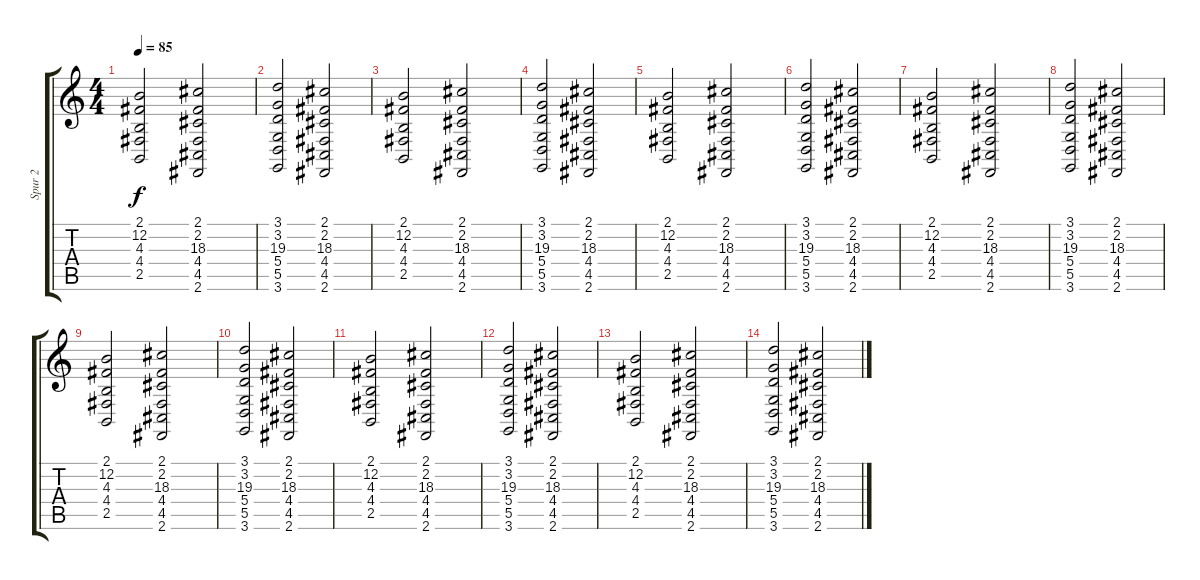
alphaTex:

\track ("Spur 2" "Spur 2") {instrument stringensemble1}
\staff {score tabs}
\tuning (E4 B3 G3 D3 A2 E2) {hide}
\ts (4 4)
\tempo 85
\clef g2
\ks c
(2.1 12.2 4.3 4.4 2.5).2{dy f} (2.1 2.2 18.3 4.4 4.5 2.6).2 |
(3.1 3.2 19.3 5.4 5.5 3.6).2 (2.1 2.2 18.3 4.4 4.5 2.6).2 |
(2.1 12.2 4.3 4.4 2.5).2 (2.1 2.2 18.3 4.4 4.5 2.6).2 |
(3.1 3.2 19.3 5.4 5.5 3.6).2 (2.1 2.2 18.3 4.4 4.5 2.6).2 |
(2.1 12.2 4.3 4.4 2.5).2 (2.1 2.2 18.3 4.4 4.5 2.6).2 |
(3.1 3.2 19.3 5.4 5.5 3.6).2 (2.1 2.2 18.3 4.4 4.5 2.6).2 |
(2.1 12.2 4.3 4.4 2.5).2 (2.1 2.2 18.3 4.4 4.5 2.6).2 |
(3.1 3.2 19.3 5.4 5.5 3.6).2 (2.1 2.2 18.3 4.4 4.5 2.6).2 |
(2.1 12.2 4.3 4.4 2.5).2 (2.1 2.2 18.3 4.4 4.5 2.6).2 |
(3.1 3.2 19.3 5.4 5.5 3.6).2 (2.1 2.2 18.3 4.4 4.5 2.6).2 |
(2.1 12.2 4.3 4.4 2.5).2 (2.1 2.2 18.3 4.4 4.5 2.6).2 |
(3.1 3.2 19.3 5.4 5.5 3.6).2 (2.1 2.2 18.3 4.4 4.5 2.6).2 |
(2.1 12.2 4.3 4.4 2.5).2 (2.1 2.2 18.3 4.4 4.5 2.6).2 |
(3.1 3.2 19.3 5.4 5.5 3.6).2 (2.1 2.2 18.3 4.4 4.5 2.6).2
